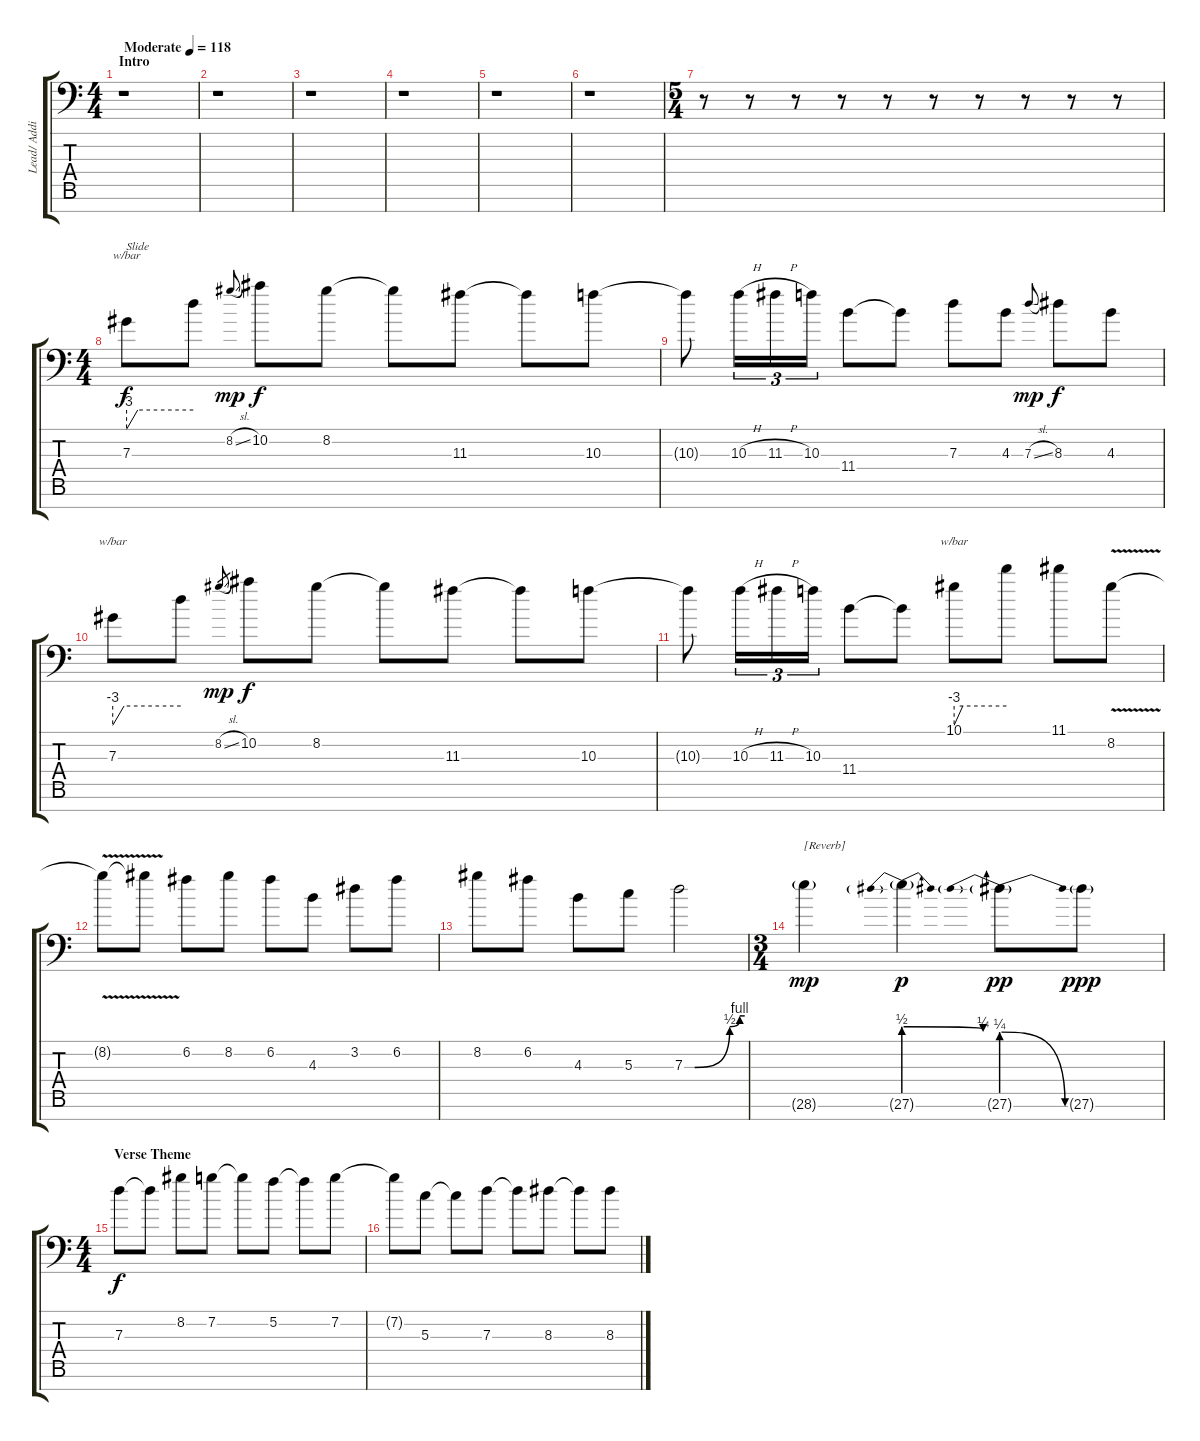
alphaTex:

\track ("Lead/ Additional" "Lead/ Addi") {instrument overdrivenguitar}
\staff {score tabs}
\tuning (E4 C4 G3 C3 G2 C2 G1) {hide}
\ts (4 4)
\section ("" "Intro")
\tempo (118 "Moderate")
\clef f4
\ks c
r.1{dy f instrument overdrivenguitar} |
r.1 |
r.1 |
r.1 |
r.1 |
r.1 |
\ts (5 4)
r.8 r.8 r.8 r.8 r.8 r.8 r.8 r.8 r.8 r.8 |
\ts (4 4)
7.3.8{tbe (custom default 0 -12 10 0 60 0) txt "Slide"} 7.3{t}.8 8.2{sl}.8{gr onbeat dy mp} 10.2.8{dy f} 8.2.8 8.2{t}.8 11.3.8 11.3{t}.8 10.3.8 |
10.3{t}.8 10.3{h}.16{tu (3 2)} 11.3{h}.16{tu (3 2)} 10.3.16{tu (3 2)} 11.4.8 11.4{t}.8 7.3.8 4.3.8 7.3{sl}.8{gr onbeat dy mp} 8.3.8{dy f} 4.3.8 |
7.3.8{tbe (custom default 0 -12 10 0 60 0)} 7.3{t}.8 8.2{sl}.8{gr dy mp} 10.2.8{dy f} 8.2.8 8.2{t}.8 11.3.8 11.3{t}.8 10.3.8 |
10.3{t}.8 10.3{h}.16{tu (3 2)} 11.3{h}.16{tu (3 2)} 10.3.16{tu (3 2)} 11.4.8 11.4{t}.8 10.1.8{tbe (custom default 0 -12 10 0 60 0)} 10.1{t}.8 11.1.8 8.2{v}.8 |
8.2{v t}.8 8.2{v t}.8 6.2.8 8.2.8 6.2.8 4.3.8 3.2.8 6.2.8 |
8.2.8 6.2.8 4.3.8 5.3.8 7.3{be (custom 0 0 10 0 45 2 55 4 60 4)}.2 |
\ts (3 4)
28.6{g}.4{txt "[Reverb]" dy mp} 27.6{be (prebendrelease 0 2 60 1) g}.4{dy p} 27.6{be (prebendrelease 0 1 60 0) g}.8{dy pp} 27.6{g}.8{dy ppp} |
\ts (4 4)
\section ("" "Verse Theme")
7.3.8{dy f} 7.3{t}.8 8.2.8 7.2.8 7.2{t}.8 5.2.8 5.2{t}.8 7.2.8 |
7.2{t}.8 5.3.8 5.3{t}.8 7.3.8 7.3{t}.8 8.3.8 8.3{t}.8 8.3.8
